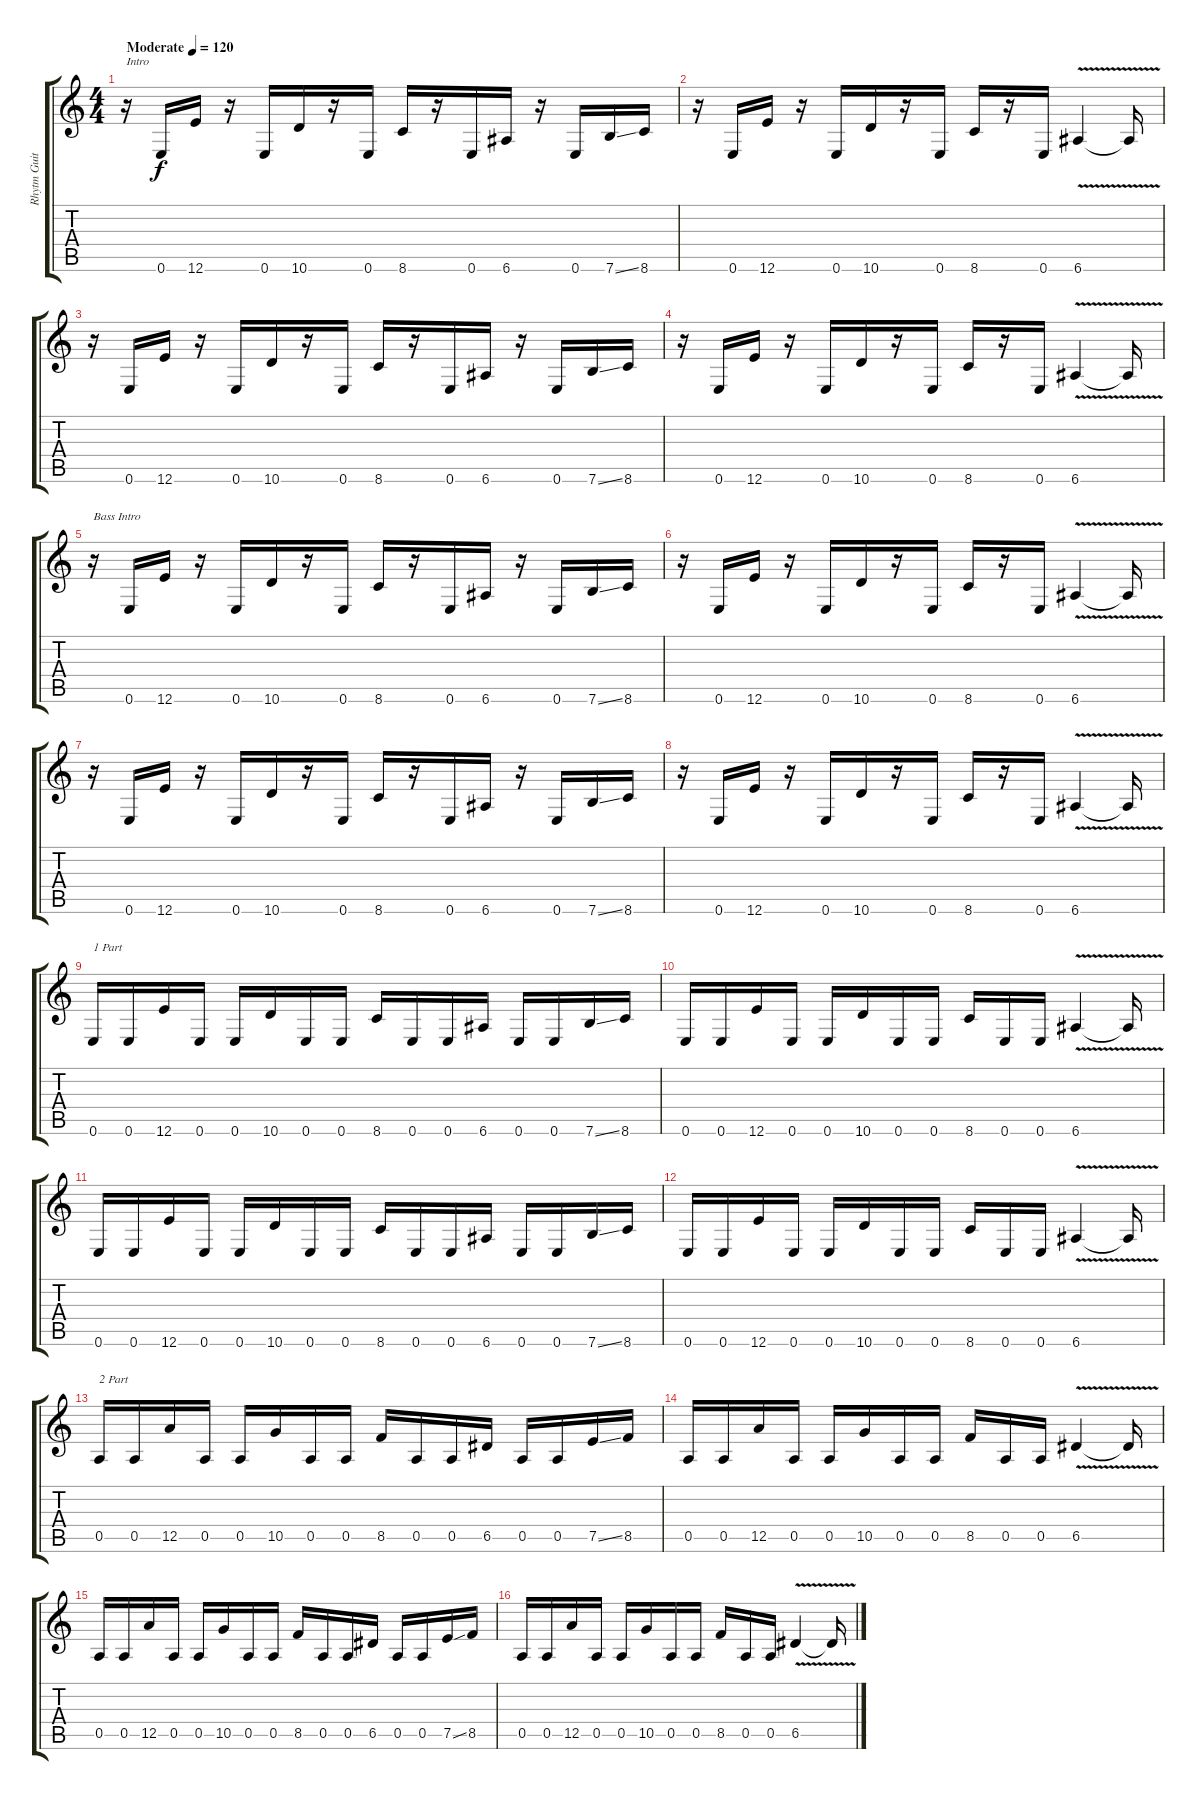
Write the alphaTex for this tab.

\track ("Rhytm Guitar" "Rhytm Guit") {instrument overdrivenguitar}
\staff {score tabs}
\tuning (E4 B3 G3 D3 A2 E2) {hide}
\ts (4 4)
\tempo (120 "Moderate")
\clef g2
\ks c
r.16{txt "Intro" dy f instrument overdrivenguitar} 0.6.16 12.6.16 r.16 0.6.16 10.6.16 r.16 0.6.16 8.6.16 r.16 0.6.16 6.6.16 r.16 0.6.16 7.6{ss}.16 8.6.16 |
r.16 0.6.16 12.6.16 r.16 0.6.16 10.6.16 r.16 0.6.16 8.6.16 r.16 0.6.16 6.6{v}.4 6.6{v t}.16 |
r.16 0.6.16 12.6.16 r.16 0.6.16 10.6.16 r.16 0.6.16 8.6.16 r.16 0.6.16 6.6.16 r.16 0.6.16 7.6{ss}.16 8.6.16 |
r.16 0.6.16 12.6.16 r.16 0.6.16 10.6.16 r.16 0.6.16 8.6.16 r.16 0.6.16 6.6{v}.4 6.6{v t}.16 |
r.16{txt "Bass Intro"} 0.6.16 12.6.16 r.16 0.6.16 10.6.16 r.16 0.6.16 8.6.16 r.16 0.6.16 6.6.16 r.16 0.6.16 7.6{ss}.16 8.6.16 |
r.16 0.6.16 12.6.16 r.16 0.6.16 10.6.16 r.16 0.6.16 8.6.16 r.16 0.6.16 6.6{v}.4 6.6{v t}.16 |
r.16 0.6.16 12.6.16 r.16 0.6.16 10.6.16 r.16 0.6.16 8.6.16 r.16 0.6.16 6.6.16 r.16 0.6.16 7.6{ss}.16 8.6.16 |
r.16 0.6.16 12.6.16 r.16 0.6.16 10.6.16 r.16 0.6.16 8.6.16 r.16 0.6.16 6.6{v}.4 6.6{v t}.16 |
0.6.16{txt "1 Part"} 0.6.16 12.6.16 0.6.16 0.6.16 10.6.16 0.6.16 0.6.16 8.6.16 0.6.16 0.6.16 6.6.16 0.6.16 0.6.16 7.6{ss}.16 8.6.16 |
0.6.16 0.6.16 12.6.16 0.6.16 0.6.16 10.6.16 0.6.16 0.6.16 8.6.16 0.6.16 0.6.16 6.6{v}.4 6.6{v t}.16 |
0.6.16 0.6.16 12.6.16 0.6.16 0.6.16 10.6.16 0.6.16 0.6.16 8.6.16 0.6.16 0.6.16 6.6.16 0.6.16 0.6.16 7.6{ss}.16 8.6.16 |
0.6.16 0.6.16 12.6.16 0.6.16 0.6.16 10.6.16 0.6.16 0.6.16 8.6.16 0.6.16 0.6.16 6.6{v}.4 6.6{v t}.16 |
0.5.16{txt "2 Part"} 0.5.16 12.5.16 0.5.16 0.5.16 10.5.16 0.5.16 0.5.16 8.5.16 0.5.16 0.5.16 6.5.16 0.5.16 0.5.16 7.5{ss}.16 8.5.16 |
0.5.16 0.5.16 12.5.16 0.5.16 0.5.16 10.5.16 0.5.16 0.5.16 8.5.16 0.5.16 0.5.16 6.5{v}.4 6.5{v t}.16 |
0.5.16 0.5.16 12.5.16 0.5.16 0.5.16 10.5.16 0.5.16 0.5.16 8.5.16 0.5.16 0.5.16 6.5.16 0.5.16 0.5.16 7.5{ss}.16 8.5.16 |
0.5.16 0.5.16 12.5.16 0.5.16 0.5.16 10.5.16 0.5.16 0.5.16 8.5.16 0.5.16 0.5.16 6.5{v}.4 6.5{v t}.16
